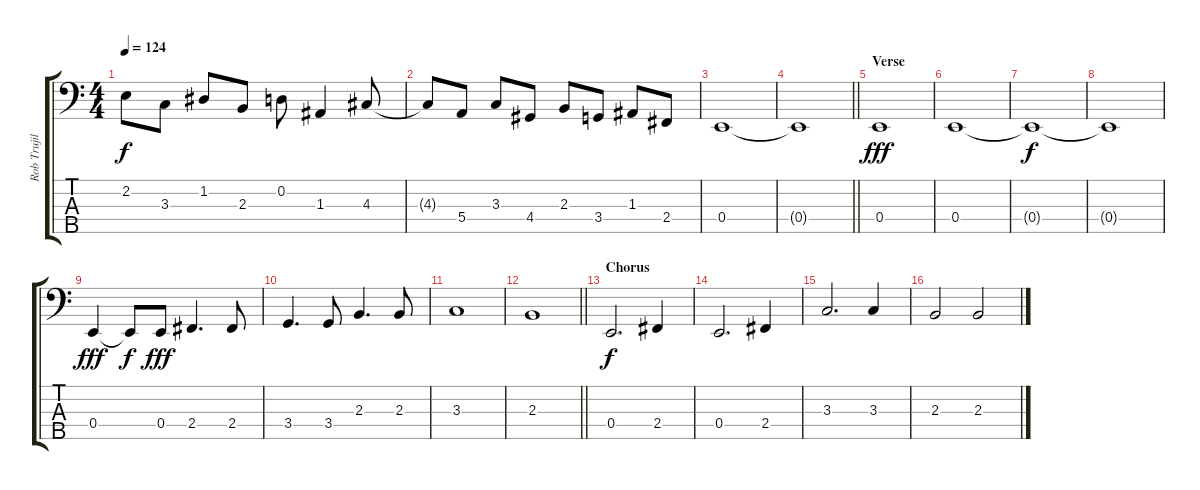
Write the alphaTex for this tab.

\track ("Rob Trujilo" "Rob Trujil") {instrument electricbassfinger}
\staff {score tabs}
\tuning (G2 D2 A1 E1 B0) {hide}
\ts (4 4)
\tempo 124
\clef f4
\ks c
2.2{t}.8{dy f} 3.3.8 1.2.8 2.3.8 0.2.8 1.3.4 4.3.8 |
4.3{t}.8 5.4.8 3.3.8 4.4.8 2.3.8 3.4.8 1.3.8 2.4.8 |
0.4.1 |
\barLineRight lightlight
0.4{t}.1 |
\section ("" "Verse")
0.4.1{dy fff} |
0.4.1 |
0.4{t}.1{dy f} |
0.4{t}.1 |
0.4.4{dy fff} 0.4{t}.8{dy f} 0.4.8{dy fff} 2.4.4{d} 2.4.8 |
3.4.4{d} 3.4.8 2.3.4{d} 2.3.8 |
3.3.1 |
\barLineRight lightlight
2.3.1 |
\section ("" "Chorus")
0.4.2{d dy f} 2.4.4 |
0.4.2{d} 2.4.4 |
3.3.2{d} 3.3.4 |
2.3.2 2.3.2
